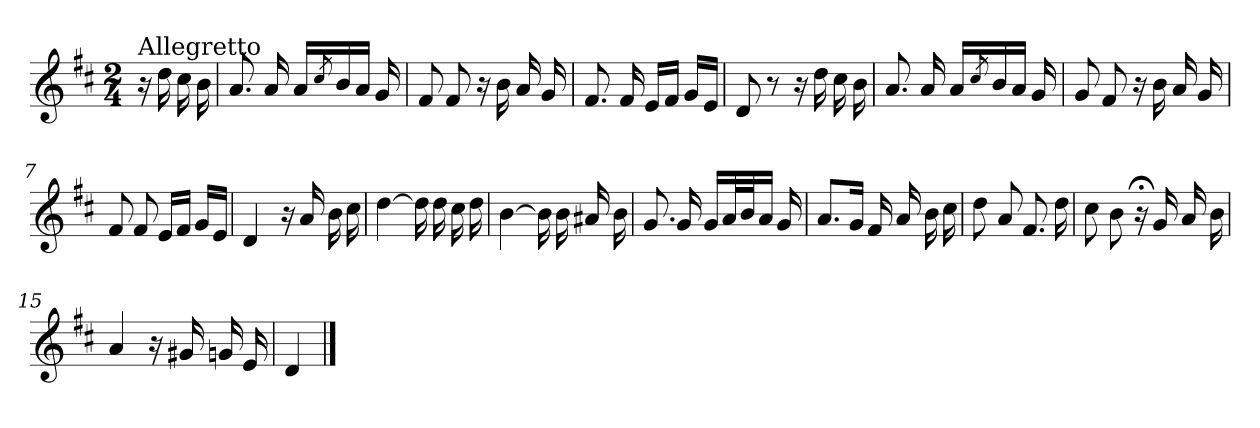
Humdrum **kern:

**kern
*part1
*staff1
*clefG2
*k[f#c#]
*D:
*M2/4
=
!LO:TX:a:t=Allegretto
16r
16dd\
16cc#\
16b\
=1
8.a/
16a/
16a/LL
8qcc#/
16b/
16a/JJ
16g/
=2
8f#/
8f#/
16r
16b\
16a/
16g/
=3
8.f#/
16f#/
16e/LL
16f#/JJ
16g/LL
16e/JJ
=4
8d/
8r
16r
16dd\
16cc#\
16b\
!!LO:LB:g=z
=5
8.a/
16a/
16a/LL
8qcc#/
16b/
16a/JJ
16g/
=6
8g/
8f#/
16r
16b\
16a/
16g/
=7
8f#/
8f#/
16e/LL
16f#/JJ
16g/LL
16e/JJ
=8
4d/
16r
16a/
16b\
16cc#\
=9
[4dd\
16dd\]
16dd\
16cc#\
16dd\
=10
[4b\
16b\]
16b\
16a#X/
16b\
!!LO:LB:g=z
=11
8.g/
16g/
16g/LL
32a/L
32b/J
16a/JJ
16g/
=12
8.a/L
16g/Jk
16f#/
16a/
16b\
16cc#\
=13
8dd\
8a/
8.f#/
16dd\
=14
8cc#\
8b\
16r;<
16g/
16a/
16b\
=15
4a/
16r
16g#X/
16gn/
16e/
=16
4d/
==
*-
